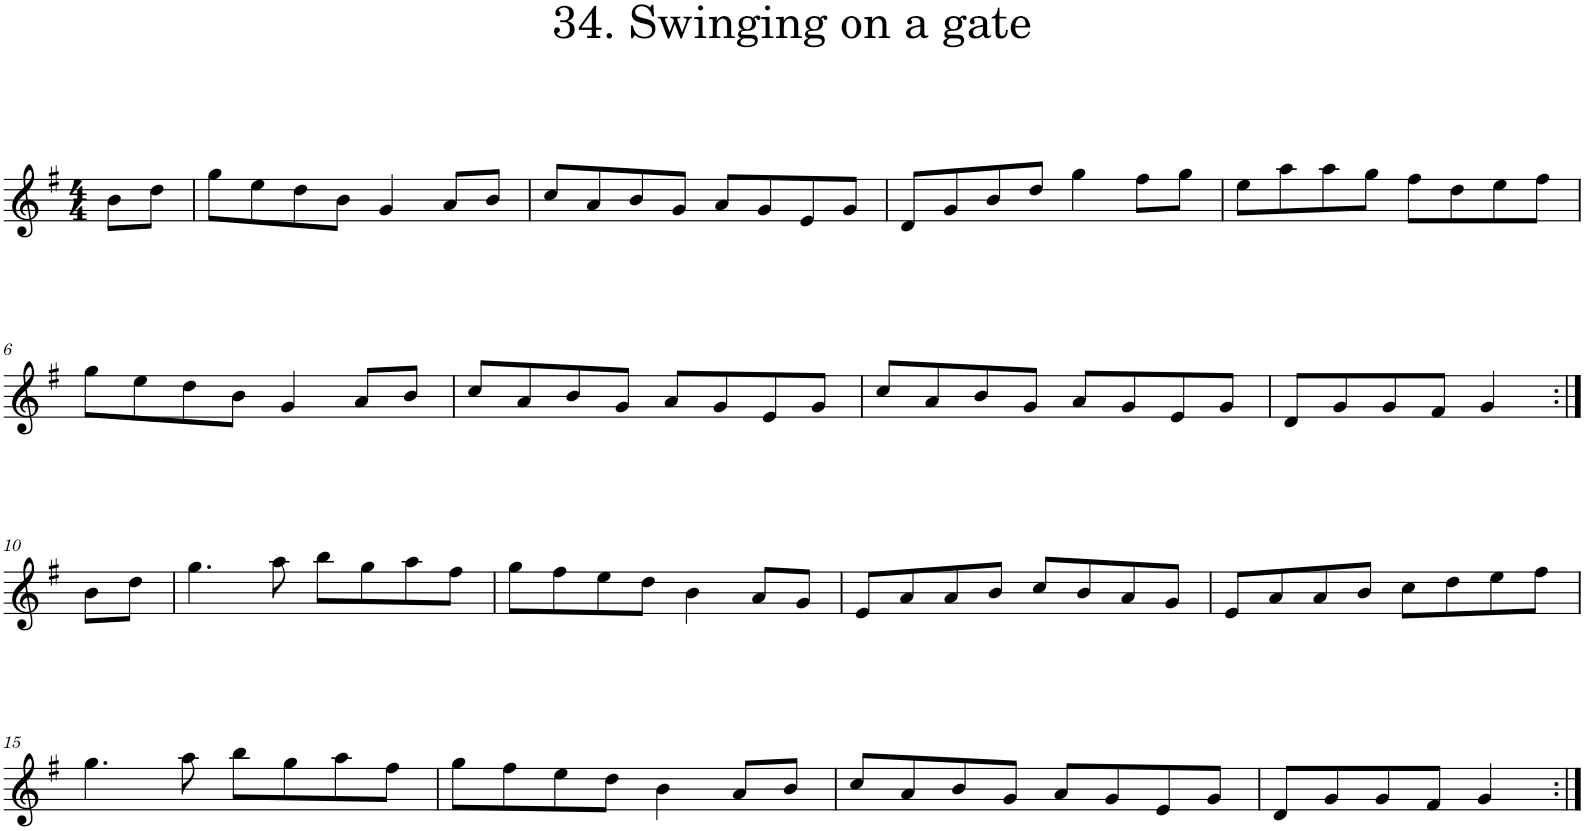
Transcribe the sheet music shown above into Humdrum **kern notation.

**kern
*part1
*staff1
*I"Piano
*I'Pno
*clefG2
*k[f#]
*G:
*M4/4
=1
8b\L
8dd\J
=2
8gg\L
8ee\
8dd\
8b\J
4g/
8a/L
8b/J
=3
8cc/L
8a/
8b/
8g/J
8a/L
8g/
8e/
8g/J
=4
8d/L
8g/
8b/
8dd/J
4gg\
8ff#\L
8gg\J
=5
8ee\L
8aa\
8aa\
8gg\J
8ff#\L
8dd\
8ee\
8ff#\J
!!LO:LB:g=z
=6
8gg\L
8ee\
8dd\
8b\J
4g/
8a/L
8b/J
=7
8cc/L
8a/
8b/
8g/J
8a/L
8g/
8e/
8g/J
=8
8cc/L
8a/
8b/
8g/J
8a/L
8g/
8e/
8g/J
=9
8d/L
8g/
8g/
8f#/J
4g/
!!LO:LB:g=z
=10:|!
8b\L
8dd\J
=11
4.gg\
8aa\
8bb\L
8gg\
8aa\
8ff#\J
=12
8gg\L
8ff#\
8ee\
8dd\J
4b\
8a/L
8g/J
=13
8e/L
8a/
8a/
8b/J
8cc/L
8b/
8a/
8g/J
=14
8e/L
8a/
8a/
8b/J
8cc\L
8dd\
8ee\
8ff#\J
!!LO:LB:g=z
=15
4.gg\
8aa\
8bb\L
8gg\
8aa\
8ff#\J
=16
8gg\L
8ff#\
8ee\
8dd\J
4b\
8a/L
8b/J
=17
8cc/L
8a/
8b/
8g/J
8a/L
8g/
8e/
8g/J
=18
8d/L
8g/
8g/
8f#/J
4g/
=:|!
*-
